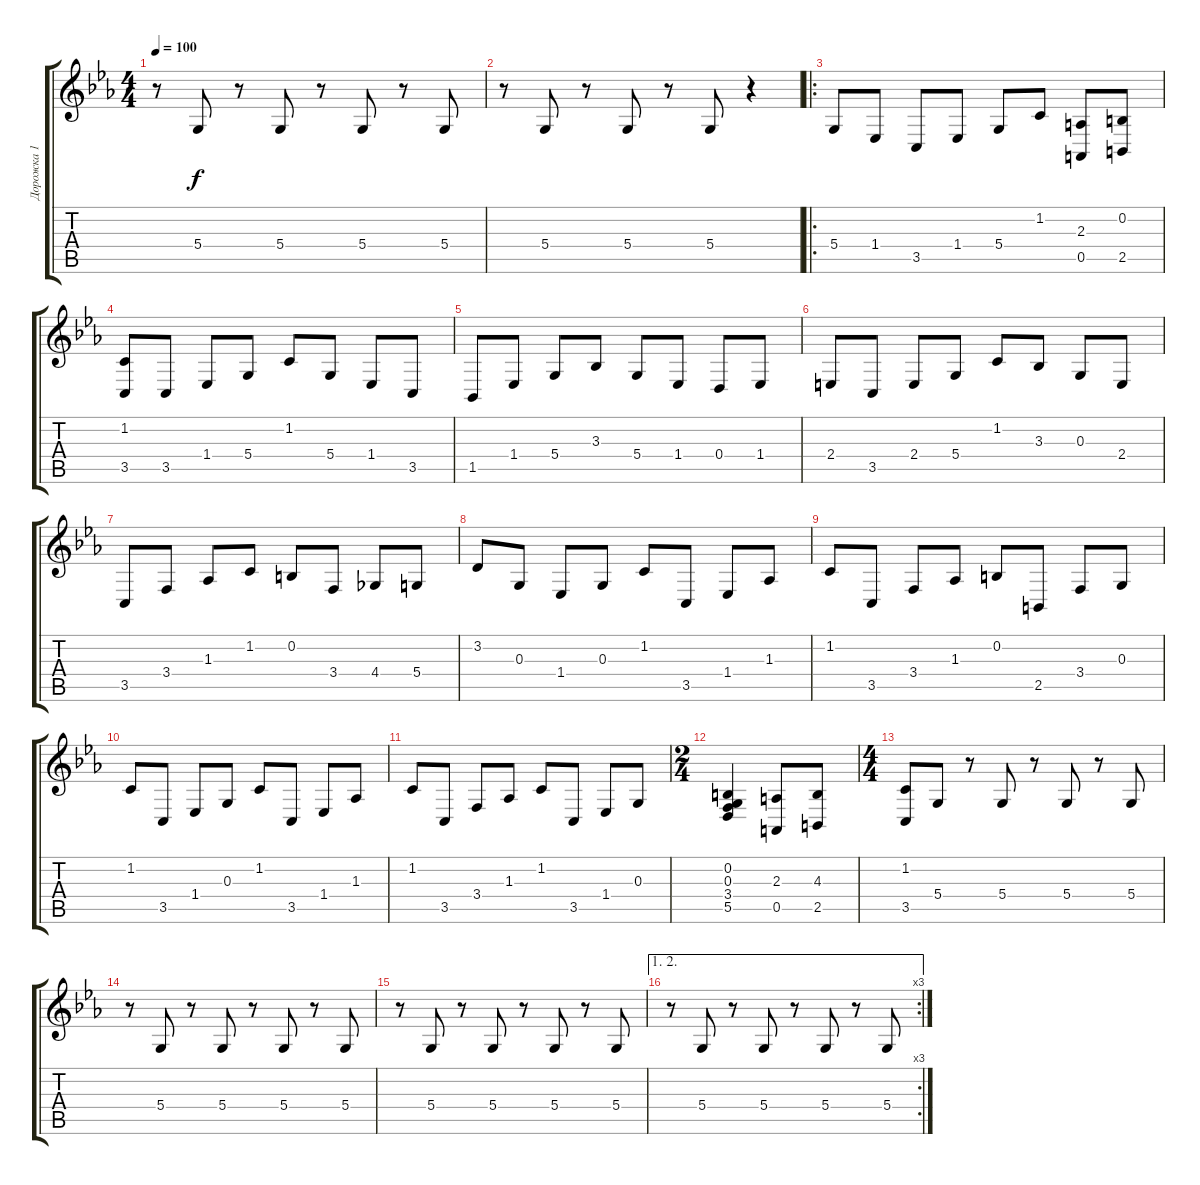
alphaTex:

\track ("Дорожка 1" "Дорожка 1") {instrument harpsichord}
\staff {score tabs}
\tuning (E4 B3 G3 D3 A2 E2) {hide}
\ts (4 4)
\tempo 100
\clef g2
\ks eb
r.8{dy f} 5.4.8 r.8 5.4.8 r.8 5.4.8 r.8 5.4.8 |
r.8 5.4.8 r.8 5.4.8 r.8 5.4.8 r.4 |
\ro
5.4.8 1.4.8 3.5.8 1.4.8 5.4.8 1.2.8 (2.3 0.5).8 (0.2 2.5).8 |
(1.2 3.5).8 3.5.8 1.4.8 5.4.8 1.2.8 5.4.8 1.4.8 3.5.8 |
1.5.8 1.4.8 5.4.8 3.3.8 5.4.8 1.4.8 0.4.8 1.4.8 |
2.4.8 3.5.8 2.4.8 5.4.8 1.2.8 3.3.8 0.3.8 2.4.8 |
3.5.8 3.4.8 1.3.8 1.2.8 0.2.8 3.4.8 4.4.8 5.4.8 |
3.2.8 0.3.8 1.4.8 0.3.8 1.2.8 3.5.8 1.4.8 1.3.8 |
1.2.8 3.5.8 3.4.8 1.3.8 0.2.8 2.5.8 3.4.8 0.3.8 |
1.2.8 3.5.8 1.4.8 0.3.8 1.2.8 3.5.8 1.4.8 1.3.8 |
1.2.8 3.5.8 3.4.8 1.3.8 1.2.8 3.5.8 1.4.8 0.3.8 |
\ts (2 4)
(0.2 0.3 3.4 5.5).4 (2.3 0.5).8 (4.3 2.5).8 |
\ts (4 4)
(1.2 3.5).8 5.4.8 r.8 5.4.8 r.8 5.4.8 r.8 5.4.8 |
r.8 5.4.8 r.8 5.4.8 r.8 5.4.8 r.8 5.4.8 |
r.8 5.4.8 r.8 5.4.8 r.8 5.4.8 r.8 5.4.8 |
\ae (1 2)
\rc 3
r.8 5.4.8 r.8 5.4.8 r.8 5.4.8 r.8 5.4.8
